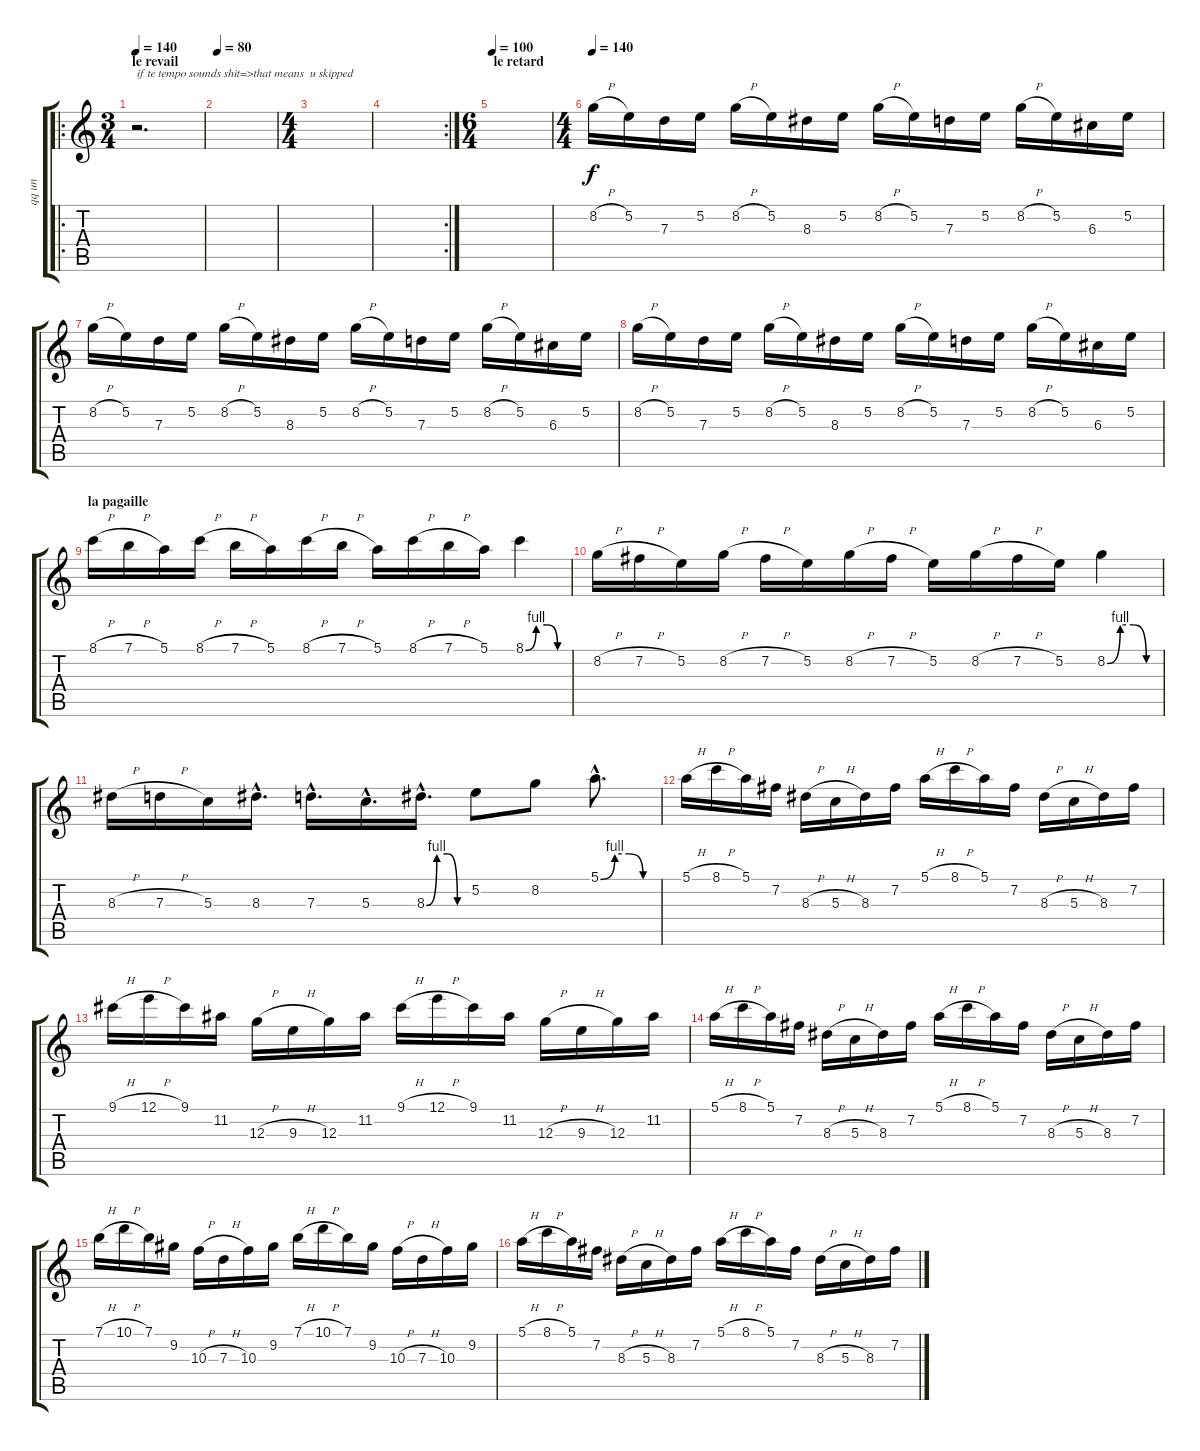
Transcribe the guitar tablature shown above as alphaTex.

\track ("qq un" "qq un") {instrument overdrivenguitar}
\staff {score tabs}
\tuning (E4 B3 G3 D3 A2 E2) {hide}
\ro
\ts (3 4)
\section ("" "le revail")
\tempo 140
\tempo 80
\tempo 140
\clef g2
\ks c
r.2{d txt "if te tempo sounds shit=>that means  u skipped " dy f instrument overdrivenguitar} |
\tempo 80
|
\ts (4 4)
|
\rc 2
|
\ts (6 4)
\section ("" "le retard")
\tempo 100
|
\ts (4 4)
\tempo 140
8.2{h}.16{instrument overdrivenguitar} 5.2.16 7.3.16 5.2.16 8.2{h}.16 5.2.16 8.3.16 5.2.16 8.2{h}.16 5.2.16 7.3.16 5.2.16 8.2{h}.16 5.2.16 6.3.16 5.2.16 |
8.2{h}.16 5.2.16 7.3.16 5.2.16 8.2{h}.16 5.2.16 8.3.16 5.2.16 8.2{h}.16 5.2.16 7.3.16 5.2.16 8.2{h}.16 5.2.16 6.3.16 5.2.16 |
8.2{h}.16 5.2.16 7.3.16 5.2.16 8.2{h}.16 5.2.16 8.3.16 5.2.16 8.2{h}.16 5.2.16 7.3.16 5.2.16 8.2{h}.16 5.2.16 6.3.16 5.2.16 |
\section ("" "la pagaille")
8.1{h}.16 7.1{h}.16 5.1.16 8.1{h}.16 7.1{h}.16 5.1.16 8.1{h}.16 7.1{h}.16 5.1.16 8.1{h}.16 7.1{h}.16 5.1.16 8.1{be (custom 0 0 15 4 30 4 45 0 60 0)}.4 |
8.2{h}.16 7.2{h}.16 5.2.16 8.2{h}.16 7.2{h}.16 5.2.16 8.2{h}.16 7.2{h}.16 5.2.16 8.2{h}.16 7.2{h}.16 5.2.16 8.2{be (custom 0 0 15 4 30 4 45 0 60 0)}.4 |
8.3{h}.16 7.3{h}.16 5.3.16 8.3{hac}.16{d} 7.3{hac}.16{d} 5.3{hac}.16{d} 8.3{be (custom 0 0 15 4 30 4 45 0 60 0) hac}.16{d} 5.2.8 8.2.8 5.1{be (custom 0 0 15 4 30 4 45 0 60 0) hac}.8{d} |
5.1{h}.16 8.1{h}.16 5.1.16 7.2.16 8.3{h}.16 5.3{h}.16 8.3.16 7.2.16 5.1{h}.16 8.1{h}.16 5.1.16 7.2.16 8.3{h}.16 5.3{h}.16 8.3.16 7.2.16 |
9.1{h}.16 12.1{h}.16 9.1.16 11.2.16 12.3{h}.16 9.3{h}.16 12.3.16 11.2.16 9.1{h}.16 12.1{h}.16 9.1.16 11.2.16 12.3{h}.16 9.3{h}.16 12.3.16 11.2.16 |
5.1{h}.16 8.1{h}.16 5.1.16 7.2.16 8.3{h}.16 5.3{h}.16 8.3.16 7.2.16 5.1{h}.16 8.1{h}.16 5.1.16 7.2.16 8.3{h}.16 5.3{h}.16 8.3.16 7.2.16 |
7.1{h}.16 10.1{h}.16 7.1.16 9.2.16 10.3{h}.16 7.3{h}.16 10.3.16 9.2.16 7.1{h}.16 10.1{h}.16 7.1.16 9.2.16 10.3{h}.16 7.3{h}.16 10.3.16 9.2.16 |
5.1{h}.16 8.1{h}.16 5.1.16 7.2.16 8.3{h}.16 5.3{h}.16 8.3.16 7.2.16 5.1{h}.16 8.1{h}.16 5.1.16 7.2.16 8.3{h}.16 5.3{h}.16 8.3.16 7.2.16
